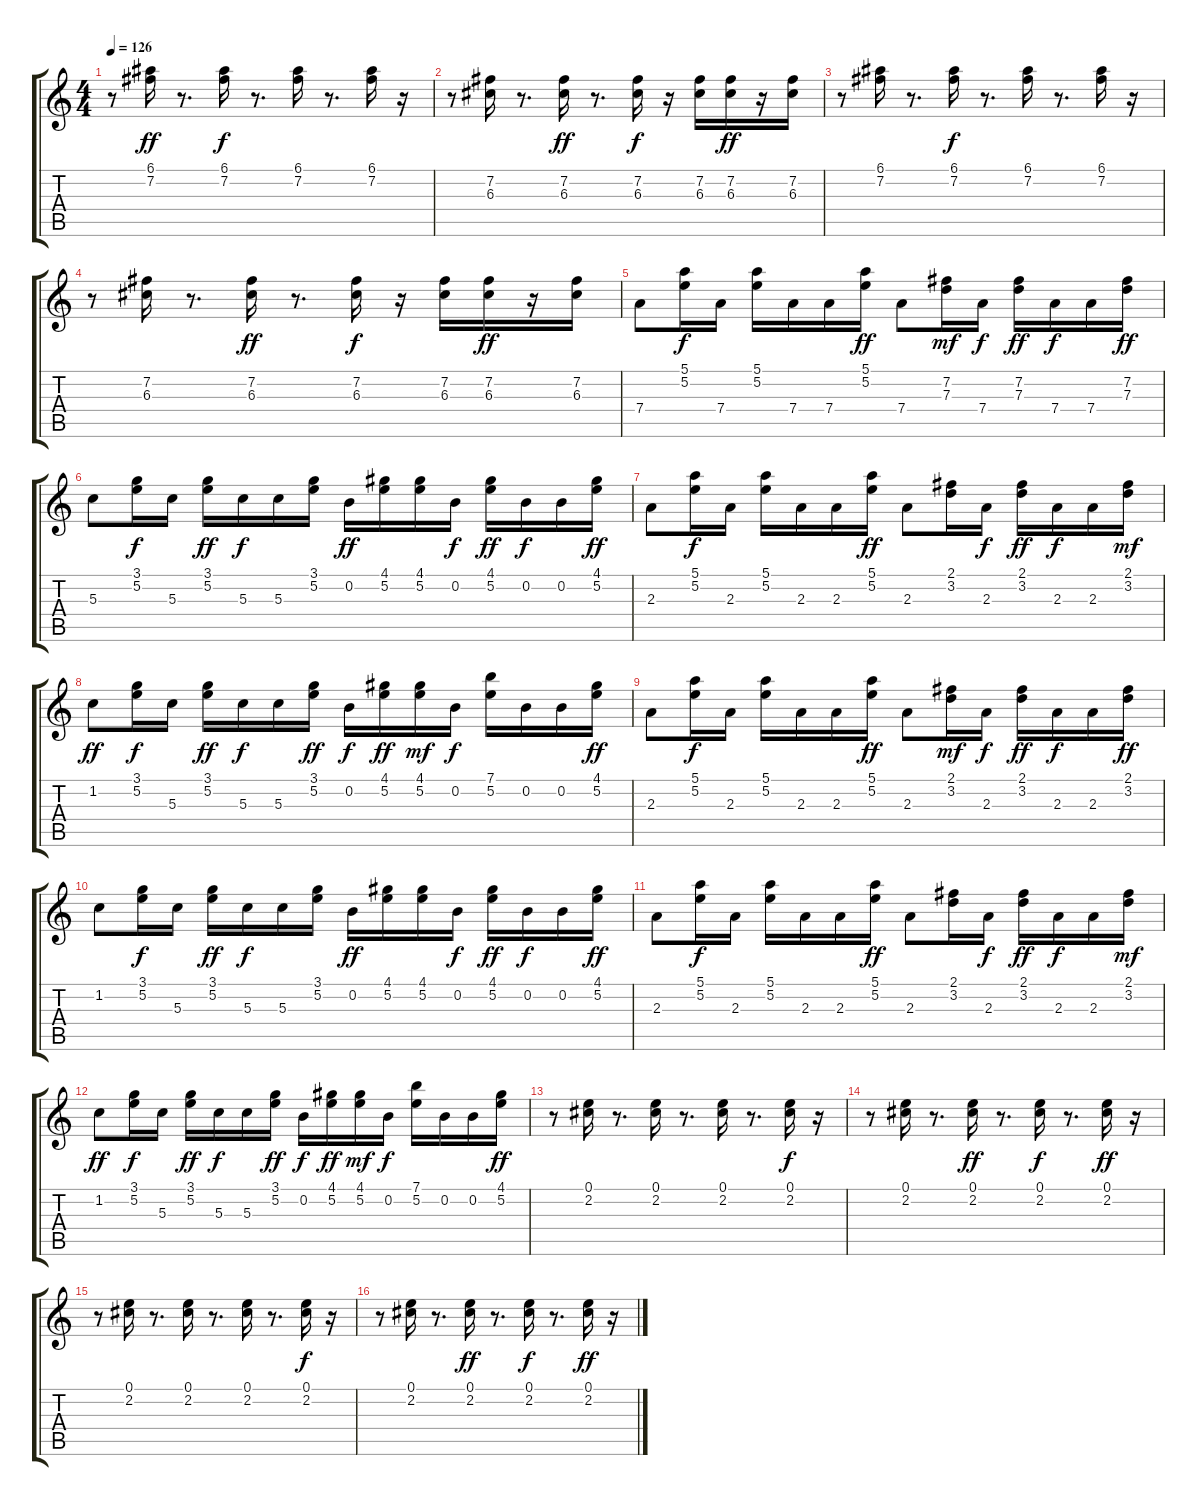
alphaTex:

\track "" {instrument electricguitarclean}
\staff {score tabs}
\tuning (E4 B3 G3 D3 A2 E2) {hide}
\ts (4 4)
\tempo 126
\clef g2
\ks c
r.8{dy ff} (6.1 7.2).16 r.8{d} (6.1 7.2).16{dy f} r.8{d} (6.1 7.2).16 r.8{d} (6.1 7.2).16 r.16 |
r.8 (7.2 6.3).16 r.8{d} (7.2 6.3).16{dy ff} r.8{d} (7.2 6.3).16{dy f} r.16 (7.2 6.3).16 (7.2 6.3).16{dy ff} r.16 (7.2 6.3).16 |
r.8 (6.1 7.2).16 r.8{d} (6.1 7.2).16{dy f} r.8{d} (6.1 7.2).16 r.8{d} (6.1 7.2).16 r.16 |
r.8 (7.2 6.3).16 r.8{d} (7.2 6.3).16{dy ff} r.8{d} (7.2 6.3).16{dy f} r.16 (7.2 6.3).16 (7.2 6.3).16{dy ff} r.16 (7.2 6.3).16 |
7.4.8 (5.1 5.2).16{dy f} 7.4.16 (5.1 5.2).16 7.4.16 7.4.16 (5.1 5.2).16{dy ff} 7.4.8 (7.2 7.3).16{dy mf} 7.4.16{dy f} (7.2 7.3).16{dy ff} 7.4.16{dy f} 7.4.16 (7.2 7.3).16{dy ff} |
5.3.8 (3.1 5.2).16{dy f} 5.3.16 (3.1 5.2).16{dy ff} 5.3.16{dy f} 5.3.16 (3.1 5.2).16 0.2.16{dy ff} (4.1 5.2).16 (4.1 5.2).16 0.2.16{dy f} (4.1 5.2).16{dy ff} 0.2.16{dy f} 0.2.16 (4.1 5.2).16{dy ff} |
2.3.8 (5.1 5.2).16{dy f} 2.3.16 (5.1 5.2).16 2.3.16 2.3.16 (5.1 5.2).16{dy ff} 2.3.8 (2.1 3.2).16 2.3.16{dy f} (2.1 3.2).16{dy ff} 2.3.16{dy f} 2.3.16 (2.1 3.2).16{dy mf} |
1.2.8{dy ff} (3.1 5.2).16{dy f} 5.3.16 (3.1 5.2).16{dy ff} 5.3.16{dy f} 5.3.16 (3.1 5.2).16{dy ff} 0.2.16{dy f} (4.1 5.2).16{dy ff} (4.1 5.2).16{dy mf} 0.2.16{dy f} (7.1 5.2).16 0.2.16 0.2.16 (4.1 5.2).16{dy ff} |
2.3.8 (5.1 5.2).16{dy f} 2.3.16 (5.1 5.2).16 2.3.16 2.3.16 (5.1 5.2).16{dy ff} 2.3.8 (2.1 3.2).16{dy mf} 2.3.16{dy f} (2.1 3.2).16{dy ff} 2.3.16{dy f} 2.3.16 (2.1 3.2).16{dy ff} |
1.2.8 (3.1 5.2).16{dy f} 5.3.16 (3.1 5.2).16{dy ff} 5.3.16{dy f} 5.3.16 (3.1 5.2).16 0.2.16{dy ff} (4.1 5.2).16 (4.1 5.2).16 0.2.16{dy f} (4.1 5.2).16{dy ff} 0.2.16{dy f} 0.2.16 (4.1 5.2).16{dy ff} |
2.3.8 (5.1 5.2).16{dy f} 2.3.16 (5.1 5.2).16 2.3.16 2.3.16 (5.1 5.2).16{dy ff} 2.3.8 (2.1 3.2).16 2.3.16{dy f} (2.1 3.2).16{dy ff} 2.3.16{dy f} 2.3.16 (2.1 3.2).16{dy mf} |
1.2.8{dy ff} (3.1 5.2).16{dy f} 5.3.16 (3.1 5.2).16{dy ff} 5.3.16{dy f} 5.3.16 (3.1 5.2).16{dy ff} 0.2.16{dy f} (4.1 5.2).16{dy ff} (4.1 5.2).16{dy mf} 0.2.16{dy f} (7.1 5.2).16 0.2.16 0.2.16 (4.1 5.2).16{dy ff} |
r.8 (0.1 2.2).16 r.8{d} (0.1 2.2).16 r.8{d} (0.1 2.2).16 r.8{d} (0.1 2.2).16{dy f} r.16 |
r.8 (0.1 2.2).16 r.8{d} (0.1 2.2).16{dy ff} r.8{d} (0.1 2.2).16{dy f} r.8{d} (0.1 2.2).16{dy ff} r.16 |
r.8 (0.1 2.2).16 r.8{d} (0.1 2.2).16 r.8{d} (0.1 2.2).16 r.8{d} (0.1 2.2).16{dy f} r.16 |
r.8 (0.1 2.2).16 r.8{d} (0.1 2.2).16{dy ff} r.8{d} (0.1 2.2).16{dy f} r.8{d} (0.1 2.2).16{dy ff} r.16
